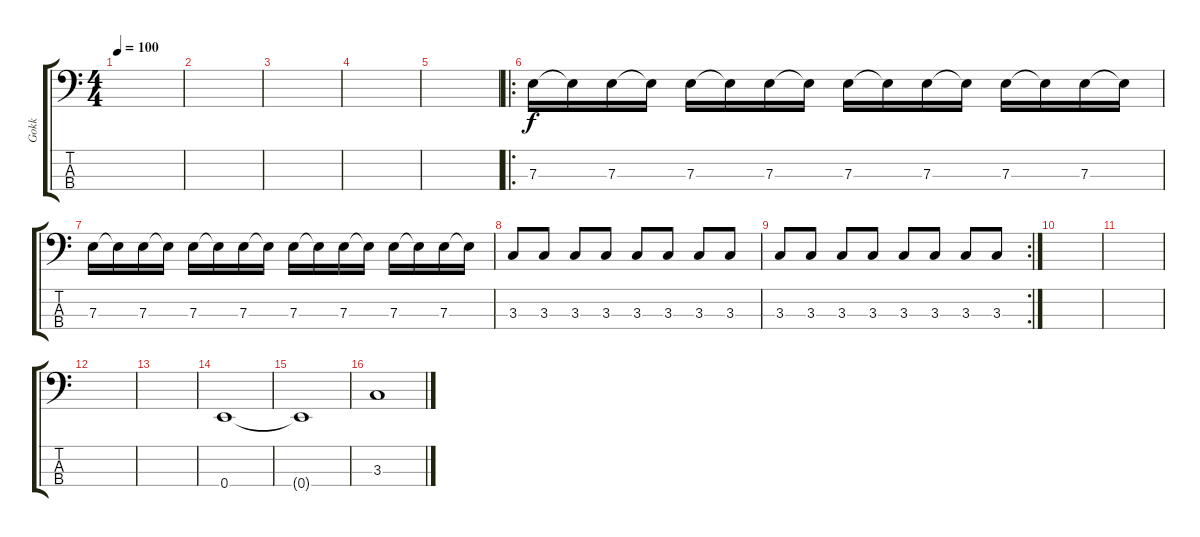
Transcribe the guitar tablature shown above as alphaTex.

\track ("Gokk" "Gokk") {instrument electricbasspick}
\staff {score tabs}
\tuning (G2 D2 A1 E1) {hide}
\ts (4 4)
\tempo 100
\clef f4
\ks c
|
|
|
|
|
\ro
7.3.16 7.3{t}.16 7.3.16 7.3{t}.16 7.3.16 7.3{t}.16 7.3.16 7.3{t}.16 7.3.16 7.3{t}.16 7.3.16 7.3{t}.16 7.3.16 7.3{t}.16 7.3.16 7.3{t}.16 |
7.3.16 7.3{t}.16 7.3.16 7.3{t}.16 7.3.16 7.3{t}.16 7.3.16 7.3{t}.16 7.3.16 7.3{t}.16 7.3.16 7.3{t}.16 7.3.16 7.3{t}.16 7.3.16 7.3{t}.16 |
3.3.8 3.3.8 3.3.8 3.3.8 3.3.8 3.3.8 3.3.8 3.3.8 |
\rc 2
3.3.8 3.3.8 3.3.8 3.3.8 3.3.8 3.3.8 3.3.8 3.3.8 |
|
|
|
|
0.4.1 |
0.4{t}.1 |
3.3.1
